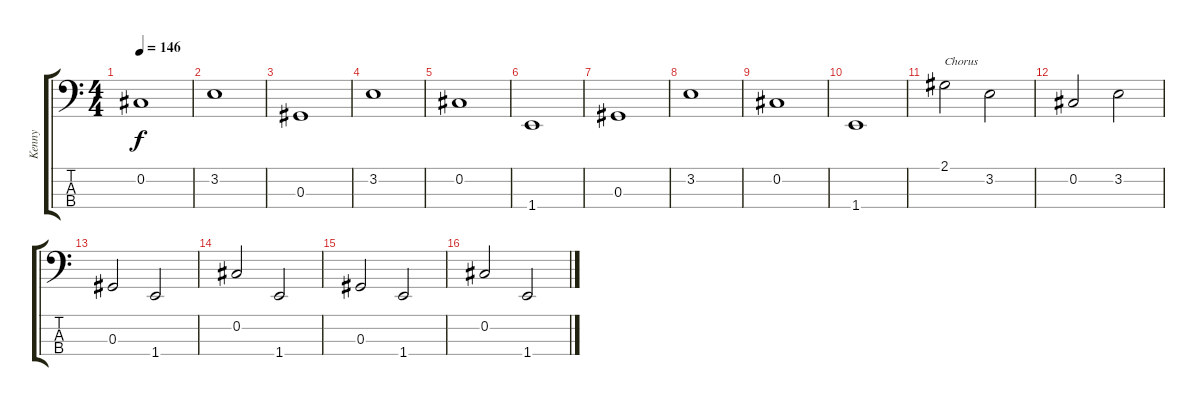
\track ("Kenny" "Kenny") {instrument electricbassfinger}
\staff {score tabs}
\tuning (Gb2 Db2 Ab1 Eb1) {hide}
\ts (4 4)
\tempo 146
\clef f4
\ks c
0.2.1{dy f} |
3.2.1 |
0.3.1 |
3.2.1 |
0.2.1 |
1.4.1 |
0.3.1 |
3.2.1 |
0.2.1 |
1.4.1 |
2.1.2{txt "Chorus"} 3.2.2 |
0.2.2 3.2.2 |
0.3.2 1.4.2 |
0.2.2 1.4.2 |
0.3.2 1.4.2 |
0.2.2 1.4.2
